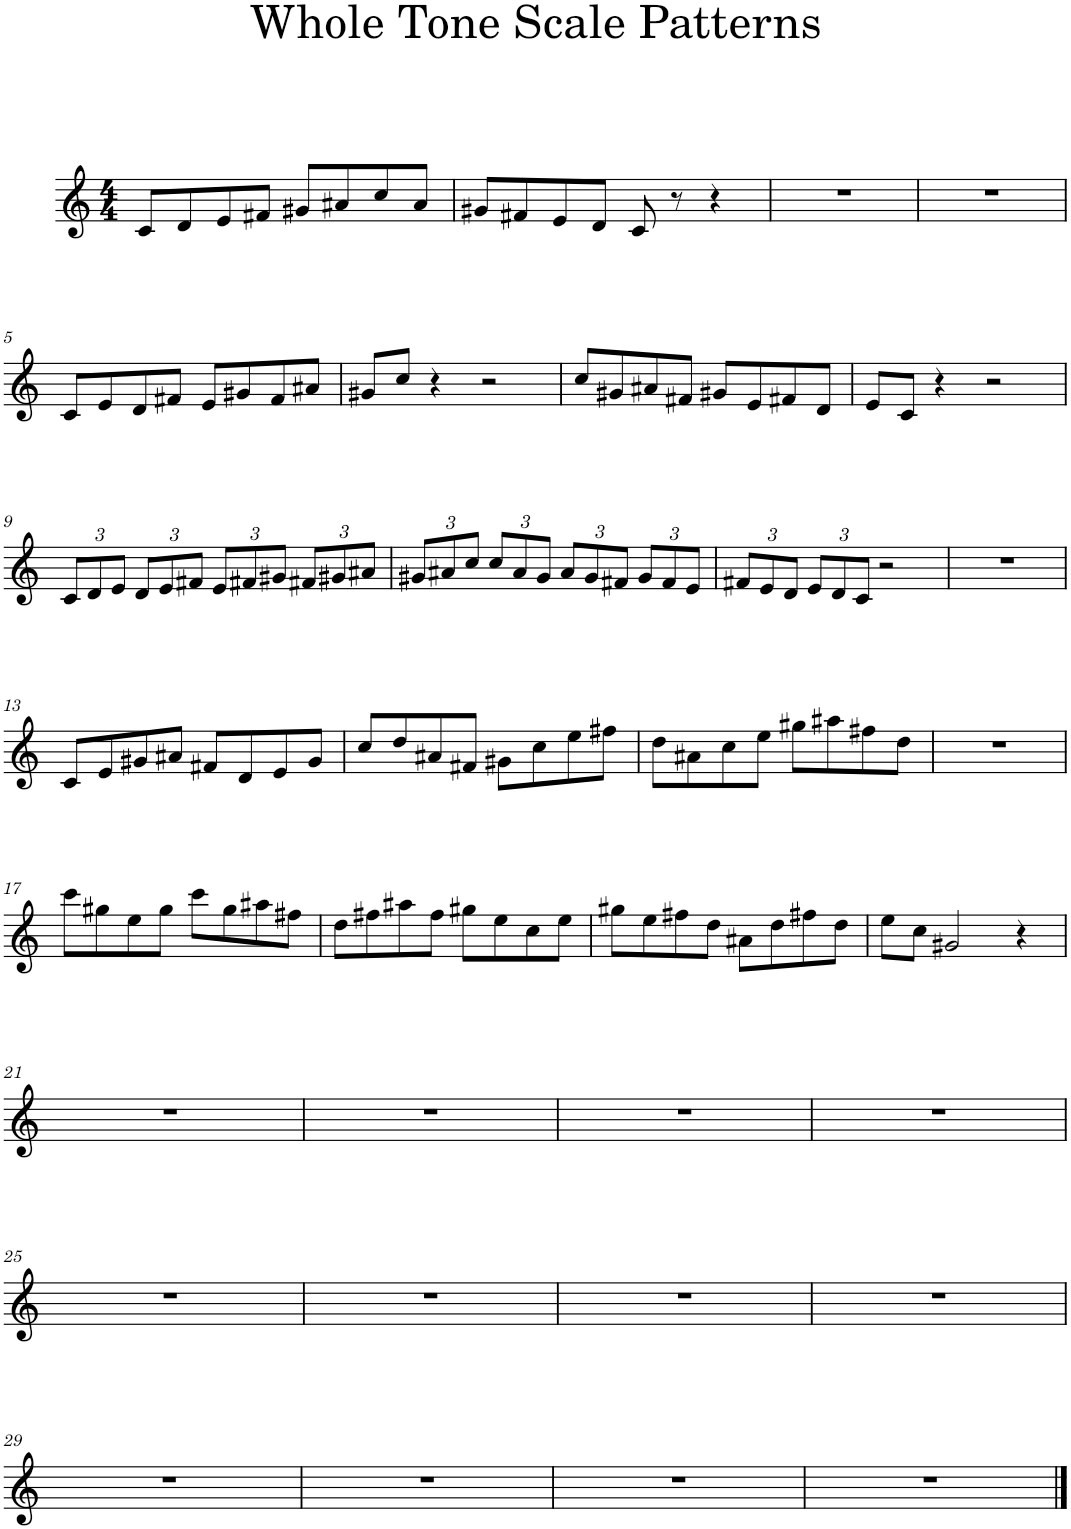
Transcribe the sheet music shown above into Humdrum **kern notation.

**kern
*part1
*staff1
*I"Tenor Saxophone
*I'T. Sax.
*clefG2
*Trd8c14
*k[]
*M4/4
=1
8c/L
8d/
8e/
8f#X/J
8g#X/L
8a#X/
8cc/
8a#/J
=2
8g#X/L
8f#X/
8e/
8d/J
8c/
8r
4r
=3
1r
=4
1r
!!LO:LB:g=z
=5
8c/L
8e/
8d/
8f#X/J
8e/L
8g#X/
8f#/
8a#X/J
=6
8g#X/L
8cc/J
4r
2r
=7
8cc/L
8g#X/
8a#X/
8f#X/J
8g#X/L
8e/
8f#X/
8d/J
=8
8e/L
8c/J
4r
2r
!!LO:LB:g=z
=9
*Xbrackettup
12c/L
12d/
12e/J
12d/L
12e/
12f#X/J
12e/L
12f#X/
12g#X/J
12f#X/L
12g#X/
12a#X/J
=10
12g#X/L
12a#X/
12cc/J
12cc/L
12a#/
12g#/J
12a#/L
12g#/
12f#X/J
12g#/L
12f#/
12e/J
=11
12f#X/L
12e/
12d/J
12e/L
12d/
12c/J
2r
=12
1r
!!LO:LB:g=z
=13
8c/L
8e/
8g#X/
8a#X/J
8f#X/L
8d/
8e/
8g#/J
=14
8cc/L
8dd/
8a#X/
8f#X/J
8g#X\L
8cc\
8ee\
8ff#X\J
=15
8dd\L
8a#X\
8cc\
8ee\J
8gg#X\L
8aa#X\
8ff#X\
8dd\J
=16
1r
!!LO:LB:g=z
=17
8ccc\L
8gg#X\
8ee\
8gg#\J
8ccc\L
8gg#\
8aa#X\
8ff#X\J
=18
8dd\L
8ff#X\
8aa#X\
8ff#\J
8gg#X\L
8ee\
8cc\
8ee\J
=19
8gg#X\L
8ee\
8ff#X\
8dd\J
8a#X\L
8dd\
8ff#X\
8dd\J
=20
8ee\L
8cc\J
2g#X/
4r
!!LO:LB:g=z
=21
1r
=22
1r
=23
1r
=24
1r
!!LO:LB:g=z
=25
1r
=26
1r
=27
1r
=28
1r
!!LO:LB:g=z
=29
1r
=30
1r
=31
1r
=32
1r
==
*-
